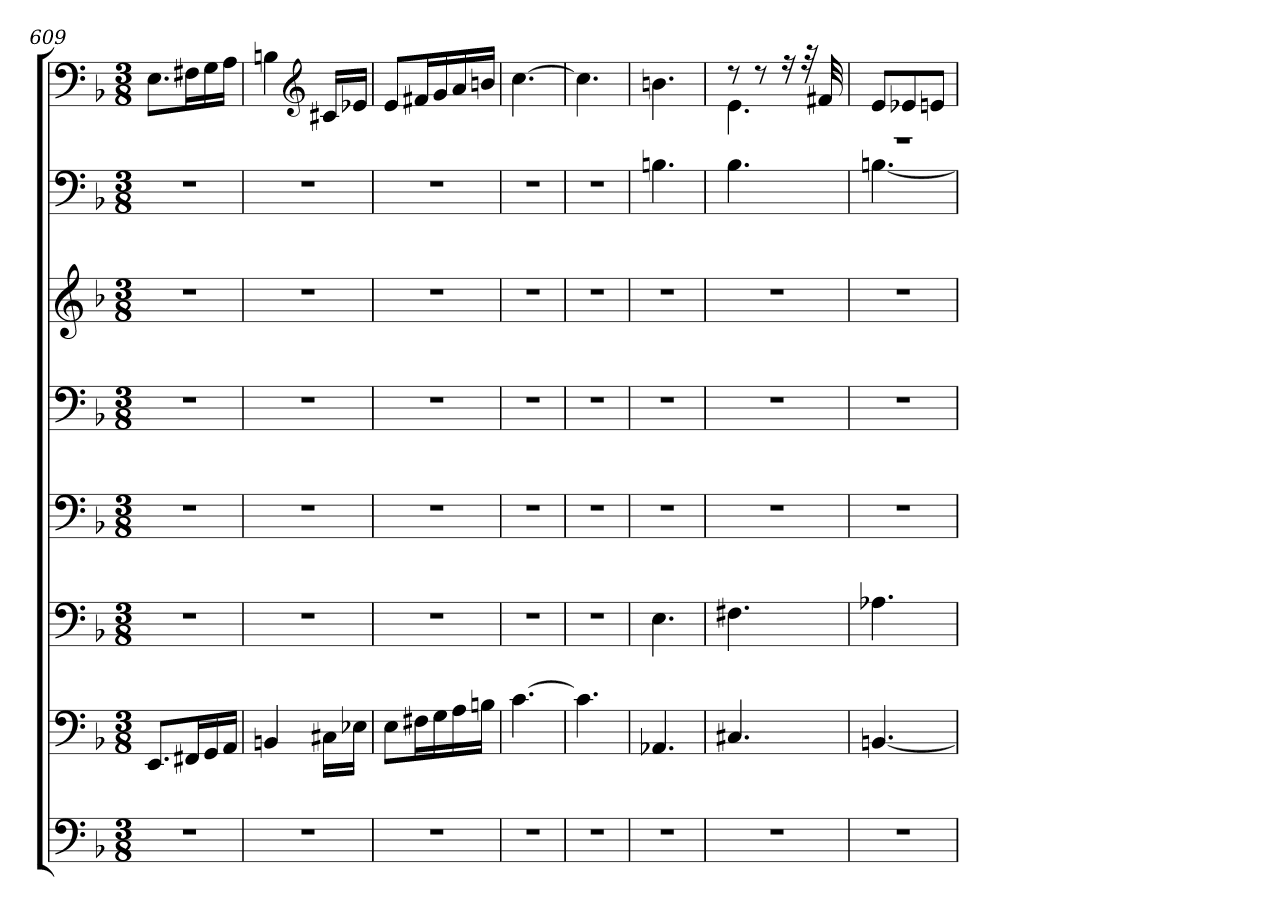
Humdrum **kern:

**kern	**kern	**kern	**kern	**kern	**kern	**kern	**kern
*part5	*part5	*part4	*part4	*part3	*part3	*part2	*part1
*staff8	*staff7	*staff6	*staff5	*staff4	*staff3	*staff2	*staff1
!!LO:PB:g=z
*clefF4	*clefF4	*clefF4	*clefF4	*clefF4	*clefG2	*clefF4	*clefF4
*k[b-]	*k[b-]	*k[b-]	*k[b-]	*k[b-]	*k[b-]	*k[b-]	*k[b-]
*M3/8	*M3/8	*M3/8	*M3/8	*M3/8	*M3/8	*M3/8	*M3/8
*MM154	*MM154	*MM154	*MM154	*MM154	*MM154	*MM154	*MM154
=609	=609	=609	=609	=609	=609	=609	=609
4.r	8.EE/L	4.r	4.r	4.r	4.r	4.r	8.E\L
.	16FF#X/L	.	.	.	.	.	16F#X\L
.	16GG/	.	.	.	.	.	16G\
.	16AA/JJ	.	.	.	.	.	16A\JJ
=610	=610	=610	=610	=610	=610	=610	=610
4.r	4BBn/	4.r	4.r	4.r	4.r	4.r	4Bn\
*	*	*	*	*	*	*	*clefG2
.	16C#X\LL	.	.	.	.	.	16c#X/LL
.	16E-X\JJ	.	.	.	.	.	16e-X/JJ
=611	=611	=611	=611	=611	=611	=611	=611
4.r	8E\L	4.r	4.r	4.r	4.r	4.r	8e/L
.	16F#X\L	.	.	.	.	.	16f#X/L
.	16G\	.	.	.	.	.	16g/
.	16A\	.	.	.	.	.	16a/
.	16Bn\JJ	.	.	.	.	.	16bn/JJ
=612	=612	=612	=612	=612	=612	=612	=612
4.r	[4.c\	4.r	4.r	4.r	4.r	4.r	[4.cc\
=613	=613	=613	=613	=613	=613	=613	=613
4.r	4.c\]	4.r	4.r	4.r	4.r	4.r	4.cc\]
=614	=614	=614	=614	=614	=614	=614	=614
4.r	4.AA-X/	4.E\	4.r	4.r	4.r	4.Bn\	4.bn\
=615	=615	=615	=615	=615	=615	=615	=615
*	*	*	*	*	*	*	*^
4.r	4.C#X/	4.F#X\	4.r	4.r	4.r	4.B-\	8r	4.e\
.	.	.	.	.	.	.	8r	.
.	.	.	.	.	.	.	16r	.
.	.	.	.	.	.	.	32r	.
.	.	.	.	.	.	.	32f#X/	.
*	*	*	*	*	*	*	*v	*v
=616	=616	=616	=616	=616	=616	=616	=616
*	*	*	*	*	*	*^	*
4.r	[4.BBn/	4.A-X\	4.r	4.r	4.r	4.r	[4.Bn\	8e/L
.	.	.	.	.	.	.	.	8e-X/
.	.	.	.	.	.	.	.	8en/J
*	*	*	*	*	*	*v	*v	*
=	=	=	=	=	=	=	=
*-	*-	*-	*-	*-	*-	*-	*-
